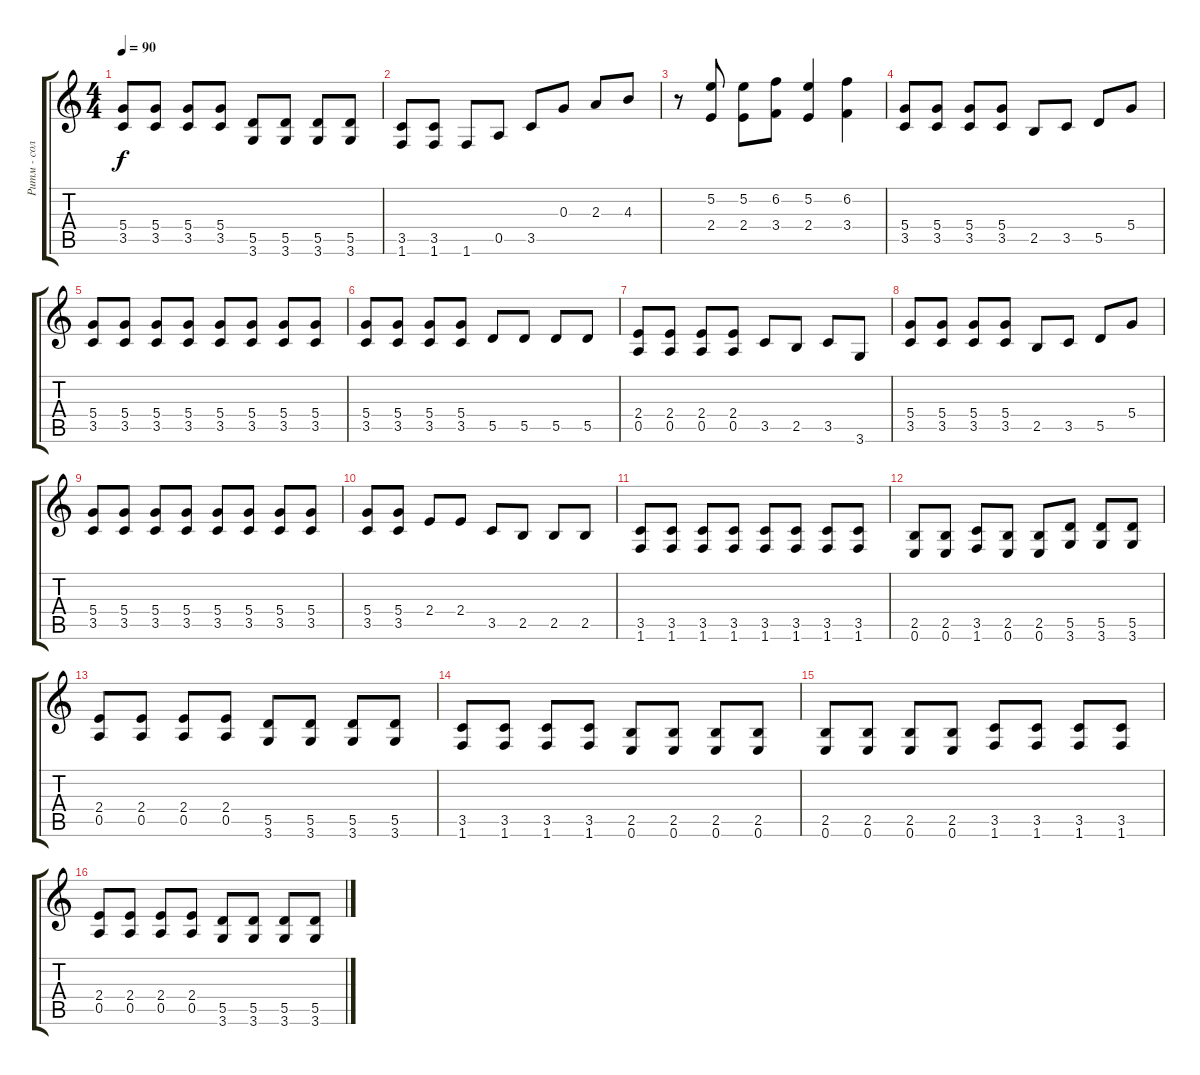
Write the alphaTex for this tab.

\track ("Ритм - соло (Я)" "Ритм - сол") {instrument distortionguitar}
\staff {score tabs}
\tuning (E4 B3 G3 D3 A2 E2) {hide}
\ts (4 4)
\tempo 90
\clef g2
\ks c
(5.4 3.5).8{dy f} (5.4 3.5).8 (5.4 3.5).8 (5.4 3.5).8 (5.5 3.6).8 (5.5 3.6).8 (5.5 3.6).8 (5.5 3.6).8 |
(3.5 1.6).8 (3.5 1.6).8 1.6.8 0.5.8 3.5.8 0.3.8 2.3.8 4.3.8 |
r.8 (5.2 2.4).8 (5.2 2.4).8 (6.2 3.4).8 (5.2 2.4).4 (6.2 3.4).4 |
(5.4 3.5).8 (5.4 3.5).8 (5.4 3.5).8 (5.4 3.5).8 2.5.8 3.5.8 5.5.8 5.4.8 |
(5.4 3.5).8 (5.4 3.5).8 (5.4 3.5).8 (5.4 3.5).8 (5.4 3.5).8 (5.4 3.5).8 (5.4 3.5).8 (5.4 3.5).8 |
(5.4 3.5).8 (5.4 3.5).8 (5.4 3.5).8 (5.4 3.5).8 5.5.8 5.5.8 5.5.8 5.5.8 |
(2.4 0.5).8 (2.4 0.5).8 (2.4 0.5).8 (2.4 0.5).8 3.5.8 2.5.8 3.5.8 3.6.8 |
(5.4 3.5).8 (5.4 3.5).8 (5.4 3.5).8 (5.4 3.5).8 2.5.8 3.5.8 5.5.8 5.4.8 |
(5.4 3.5).8 (5.4 3.5).8 (5.4 3.5).8 (5.4 3.5).8 (5.4 3.5).8 (5.4 3.5).8 (5.4 3.5).8 (5.4 3.5).8 |
(5.4 3.5).8 (5.4 3.5).8 2.4.8 2.4.8 3.5.8 2.5.8 2.5.8 2.5.8 |
(3.5 1.6).8 (3.5 1.6).8 (3.5 1.6).8 (3.5 1.6).8 (3.5 1.6).8 (3.5 1.6).8 (3.5 1.6).8 (3.5 1.6).8 |
(2.5 0.6).8 (2.5 0.6).8 (3.5 1.6).8 (2.5 0.6).8 (2.5 0.6).8 (5.5 3.6).8 (5.5 3.6).8 (5.5 3.6).8 |
(2.4 0.5).8 (2.4 0.5).8 (2.4 0.5).8 (2.4 0.5).8 (5.5 3.6).8 (5.5 3.6).8 (5.5 3.6).8 (5.5 3.6).8 |
(3.5 1.6).8 (3.5 1.6).8 (3.5 1.6).8 (3.5 1.6).8 (2.5 0.6).8 (2.5 0.6).8 (2.5 0.6).8 (2.5 0.6).8 |
(2.5 0.6).8 (2.5 0.6).8 (2.5 0.6).8 (2.5 0.6).8 (3.5 1.6).8 (3.5 1.6).8 (3.5 1.6).8 (3.5 1.6).8 |
(2.4 0.5).8 (2.4 0.5).8 (2.4 0.5).8 (2.4 0.5).8 (5.5 3.6).8 (5.5 3.6).8 (5.5 3.6).8 (5.5 3.6).8
